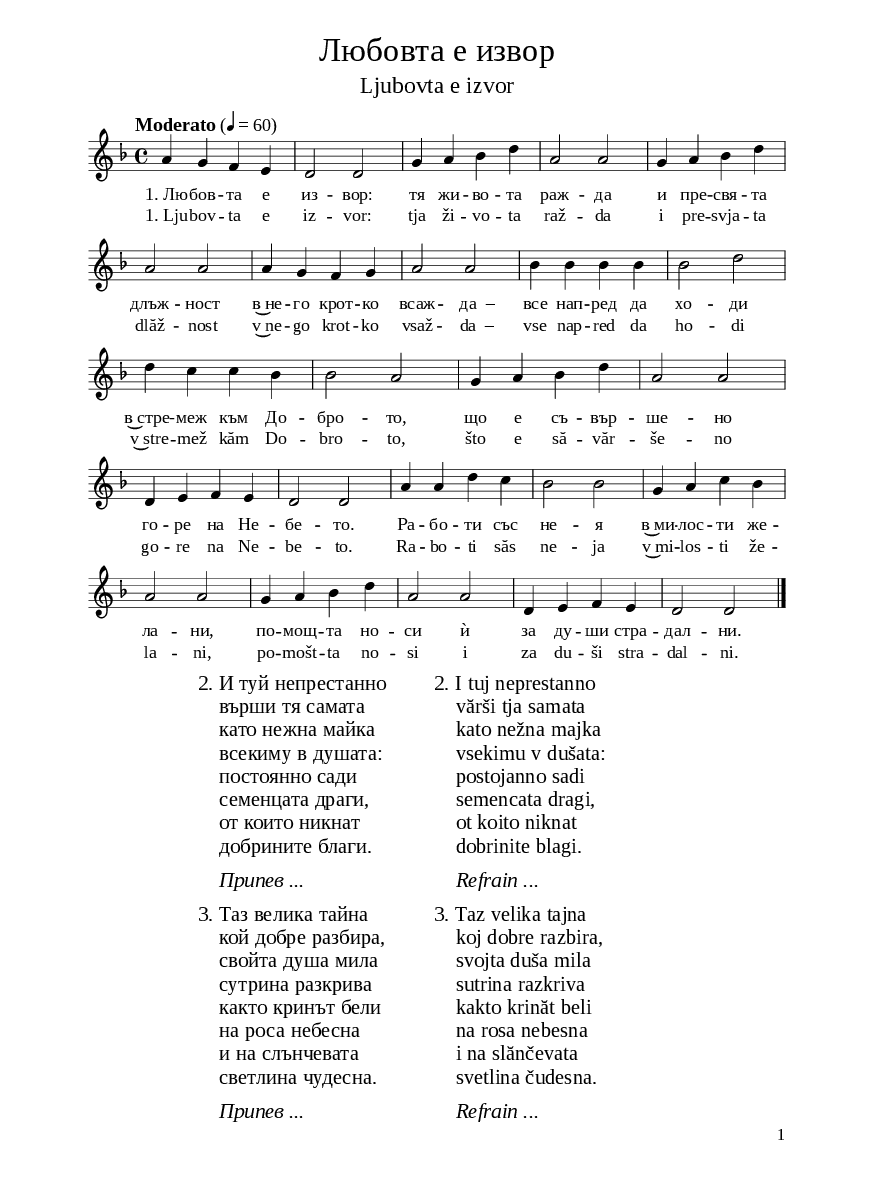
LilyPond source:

\version "2.24.4"

% include paper part and global functions
\include "include/globals.ily"

\bookpart {
  \label #'ref026
  \tocItem \markup "Любовта е извор – Ljubovta e izvor"
  \include "include/bookpart-paper.ily"
  \score {
    \include "include/score-layout.ily"

    \new Voice \absolute {
      \clef treble
      \key d \minor
      \time 4/4
      \tempoFunc "Moderato" 4 "60"
      \autoBeamOff
      a'4 g' f' e'| d'2 d'2| g'4 a' bes' d''| a'2 a'2 |
      g'4 a' bes' d''| \break a'2 a'2 | a'4 g'4 f'4 g'4 a'2 a'2|
      bes'4 bes'4 bes'4 bes'4 | bes'2 d''2 | \break d''4 c''4 c''4 bes'4 bes'2 a'2 |
      g'4 a'4 bes'4 d''4 | a'2 a'2 | \break d'4 e'4 f'4 e'4 |  d'2 d'2 |
      a'4 a'4 d''4 c''4 | bes'2 bes'2 | g'4 a'4 c''4 bes'4 | \break a'2 a'2 |
      g'4 a'4 bes'4 d''4 | a'2 a'2 | d'4 e'4 f'4 e'4 | d'2 d'2 | \bar "|." \break
    }

    \addlyrics {
      "1. Лю" -- бов -- та е из -- вор: тя жи -- во -- та раж -- да
      и пре -- свя -- та длъж -- ност в~не -- го крот -- ко всаж -- "   да  –"
      все нап -- ред да хо -- ди "в~стре-" -- меж към До -- бро -- то,
      що е съ -- вър -- ше -- но го -- ре на Не -- бе -- то.
      Ра -- бо -- ти със не -- я в~ми -- лос -- ти же -- ла -- ни,
      по -- мощ -- та но -- си ѝ за ду -- ши стра -- дал -- ни.
    }

    \addlyrics {
      "1. Lju" -- bov -- ta e iz -- vor: tja ži -- vo -- ta raž -- da
      i pre -- svja -- ta dlăž -- nost v~ne -- go krot -- ko vsaž -- "   da  –"
      vse nap -- red da ho -- di v~stre -- mež kăm Do -- bro -- to,
      što e să -- văr -- še -- no go -- re na Ne -- be -- to.
      Ra -- bo -- ti săs ne -- ja v~mi -- los -- ti že -- la -- ni,
      po -- mošt -- ta no -- si i za du -- ši stra -- dal -- ni.
    }

    \header {
      title = \titleFunc "Любовта е извор" "Ljubovta e izvor"
    }

    \midi{}

  } % score
  \markup \vspace #0.3
  \markup \abs-fontsize #10 {
    \hspace #15
    \override #`(baseline-skip . ,bgCoupletBaselineSkip)
    \column {

      \line { 2. И туй непрестанно  }
      \line {   "   " върши тя самата }
      \line {   "   " като нежна майка }
      \line {   "   " всекиму в душата:  }
      \line {   "   " постоянно сади}
      \line {   "   " семенцата драги,}
      \line {   "   " от които никнат}
      \line {   "   " добрините благи.}
      \vspace #0.5
      \line { "   " \italic {Припев ...} }
      \vspace #0.5

      \line { 3. Таз велика тайна }
      \line {   "   " кой добре разбира, }
      \line {   "   " свойта душа мила }
      \line {   "   " сутрина разкрива }
      \line {   "   " както кринът бели}
      \line {   "   "на роса небесна}
      \line {   "   "и на слънчевата}
      \line {   "   "светлина чудесна.}
      \vspace #0.5
      \line { "   " \italic {Припев ...} }



    }

    \hspace #6
    \override #`(baseline-skip . ,bgCoupletBaselineSkip)
    \column {

      \line { 2. I tuj neprestanno  }
      \line {   "   " vărši tja samata }
      \line {   "   " kato nežna majka }
      \line {   "   " vsekimu v dušata:  }
      \line {   "   " postojanno sadi}
      \line {   "   " semencata dragi,}
      \line {   "   " ot koito niknat}
      \line {   "   " dobrinite blagi.}
      \vspace #0.5
      \line { "   " \italic {Refrain ...} }
      \vspace #0.5

      \line { 3. Taz velika tajna }
      \line {   "   " koj dobre razbira, }
      \line {   "   " svojta duša mila }
      \line {   "   " sutrina razkriva }
      \line {   "   " kakto krinăt beli}
      \line {   "   "na rosa nebesna}
      \line {   "   "i na slănčevata}
      \line {   "   "svetlina čudesna.}
      \vspace #0.5
      \line { "   " \italic {Refrain ...} }




    } %column
  } % markup

  \pageBreak
  \markup \abs-fontsize #10 {
    \hspace #15
    \override #`(baseline-skip . ,bgCoupletBaselineSkip) % affects space between column lines
    \column {
      \line { 4. Слънцето, което }
      \line {   "   " оживотворява }
      \line {   "   " овреме човека,}
      \line {   "   " топло озарява, }
      \line {   "   "буди и възраства}
      \line {   "   "в него семенцата}
      \line {   "   "и му пълни тайно}
      \line {   "   "с добрини душата.}
      \vspace #0.5
      \line { "   " \italic {Припев ...} }
      \vspace #0.5
      \line { 5. Плодове тъй сладки, }
      \line {   "   " в Любовта узрели, }
      \line {   "   "най-блажен ще бъде}
      \line {   "   "тоз, който ви вкуси.}
      \line {   "   "В жилища небесни}
      \line {   "   "вечно ще живее,}
      \line {   "   "пред престола Божи}
      \line {   "   "песни ще да пее.}
      \line { "   " \italic {Припев ...} }
      \vspace #0.3
    }

    \hspace #6
    \override #`(baseline-skip . ,bgCoupletBaselineSkip)
    \column {


      \line { 4. Slănceto, koeto }
      \line {   "   " oživotvorjava }
      \line {   "   " ovreme čoveka,}
      \line {   "   " toplo ozarjava, }
      \line {   "   "budi i văzrastva}
      \line {   "   "v nego semencata}
      \line {   "   "i mu pălni tajno}
      \line {   "   "s dobrini dušata.}
      \vspace #0.5
      \line { "   " \italic {Refrain ...} }
      \vspace #0.5
      \line { 5. Plodove tăj sladki, }
      \line {   "   " v Ljubovta uzreli, }
      \line {   "   "naj-blažen šte băde}
      \line {   "   "toz, kojto vi vkusi.}
      \line {   "   "V žilišta nebesni}
      \line {   "   "večno šte živee,}
      \line {   "   "pred prestola Boži}
      \line {   "   "pesni šte da pee.}
      \line { "   " \italic {Refrain ...} }
    } %column

  } % markup

  \markup \empty-one

  % include foreign translation(s) of the song
  \version "2.24.4"


\markup \fill-line { \fontsize #deTitleFontSize "Die Liebe ist eine Quelle" }
\markup \null
\markup \null
\markup \abs-fontsize #10 {
  
  \override #`(baseline-skip . ,deCoupletBaselineSkip)

  \column {

    \line {   1. Die Liebe ist eine Quelle, }
    \line {   "   "sie gebiert das Leben}

    \line {   "   "und eine allheilige Pflicht }
    \line {   "   " sät sie in ihm sanft: }

    \line {   "   " auf dass es immer voranschreitet }

    \line {   "   "im Streben nach dem Guten,}

    \line {   "   "das vollkommen ist oben im Himmel.}

    \vspace #0.5
    \line { "   " \italic { Refrain:}  }


    \line {   "   "Arbeite mit ihr, }

    \line {   "   "in der gewünschten Barmherzigkeit,}

    \line {   "   "und bringe ihre Hilfe}

    \line {   "   "für die leidenden Seelen.}

    \vspace #0.5

    \line {   2. Dies vollbringt sie selbst unaufhörlich}

    \line {   "   "wie eine zärtliche Mutter}

    \line {   "   "in jedermanns Seele – sie sät immerdar}

    \line {   "   "die lieben Samenkörnchen, aus denen}

    \line {   "   " die gütigen Wohltaten sprießen.}

    \vspace #0.5
    \line { "   " \italic { Refrain ...}  }
    \vspace #0.5

    \line {   3. Dieses große Geheimnis, wer es gut versteht, }

    \line {   "   "   öffnet seine liebe Seele am Morgen,}

    \line {   "   " wie die weiße Lilie im himmlischen Tau }

    \line {   "   " und im wunderbaren Sonnenlicht.}
    \vspace #0.5
    \line { "   " \italic { Refrain ...}  }
    
  

  }
  

   \override #`(baseline-skip . ,deCoupletBaselineSkip)


  \column {

    \line {   4. Die Sonne, die den Menschen  }

    \line {   "   "     zur  rechten Zeit belebt, }
    
    \line {   "   "     scheint warm, erweckt }
    \line {   "   "     und lässt gedeihen}

    \line {   "   "    in ihm die Samenkörnchen}

    \line {   "   "   und füllt geheimnisvoll }

    \line {   "   "    mit Tugenden seine Seele.}

    \vspace #0.5
    \line { "   " \italic { Refrain ...}  }

    \vspace #0.5



    \line {   5. Die so süßen Früchte,   }

    \line {   "   " in der Liebe gereift: }
    
    \line {   "   "  Am seligsten wird der sein, }

    \line {   "   "der sie kostet. }
    
   \line {   "   " In himmlischen Wohnstätten}

    \line {   "   "  wird er ewig leben, }

    \line {   "   " vor dem Thron Gottes }
    
   \line {   "   "  wird er Lieder singen. }


    \line { "   " \italic { Refrain ...}  }



  }
}




} % bookpart

